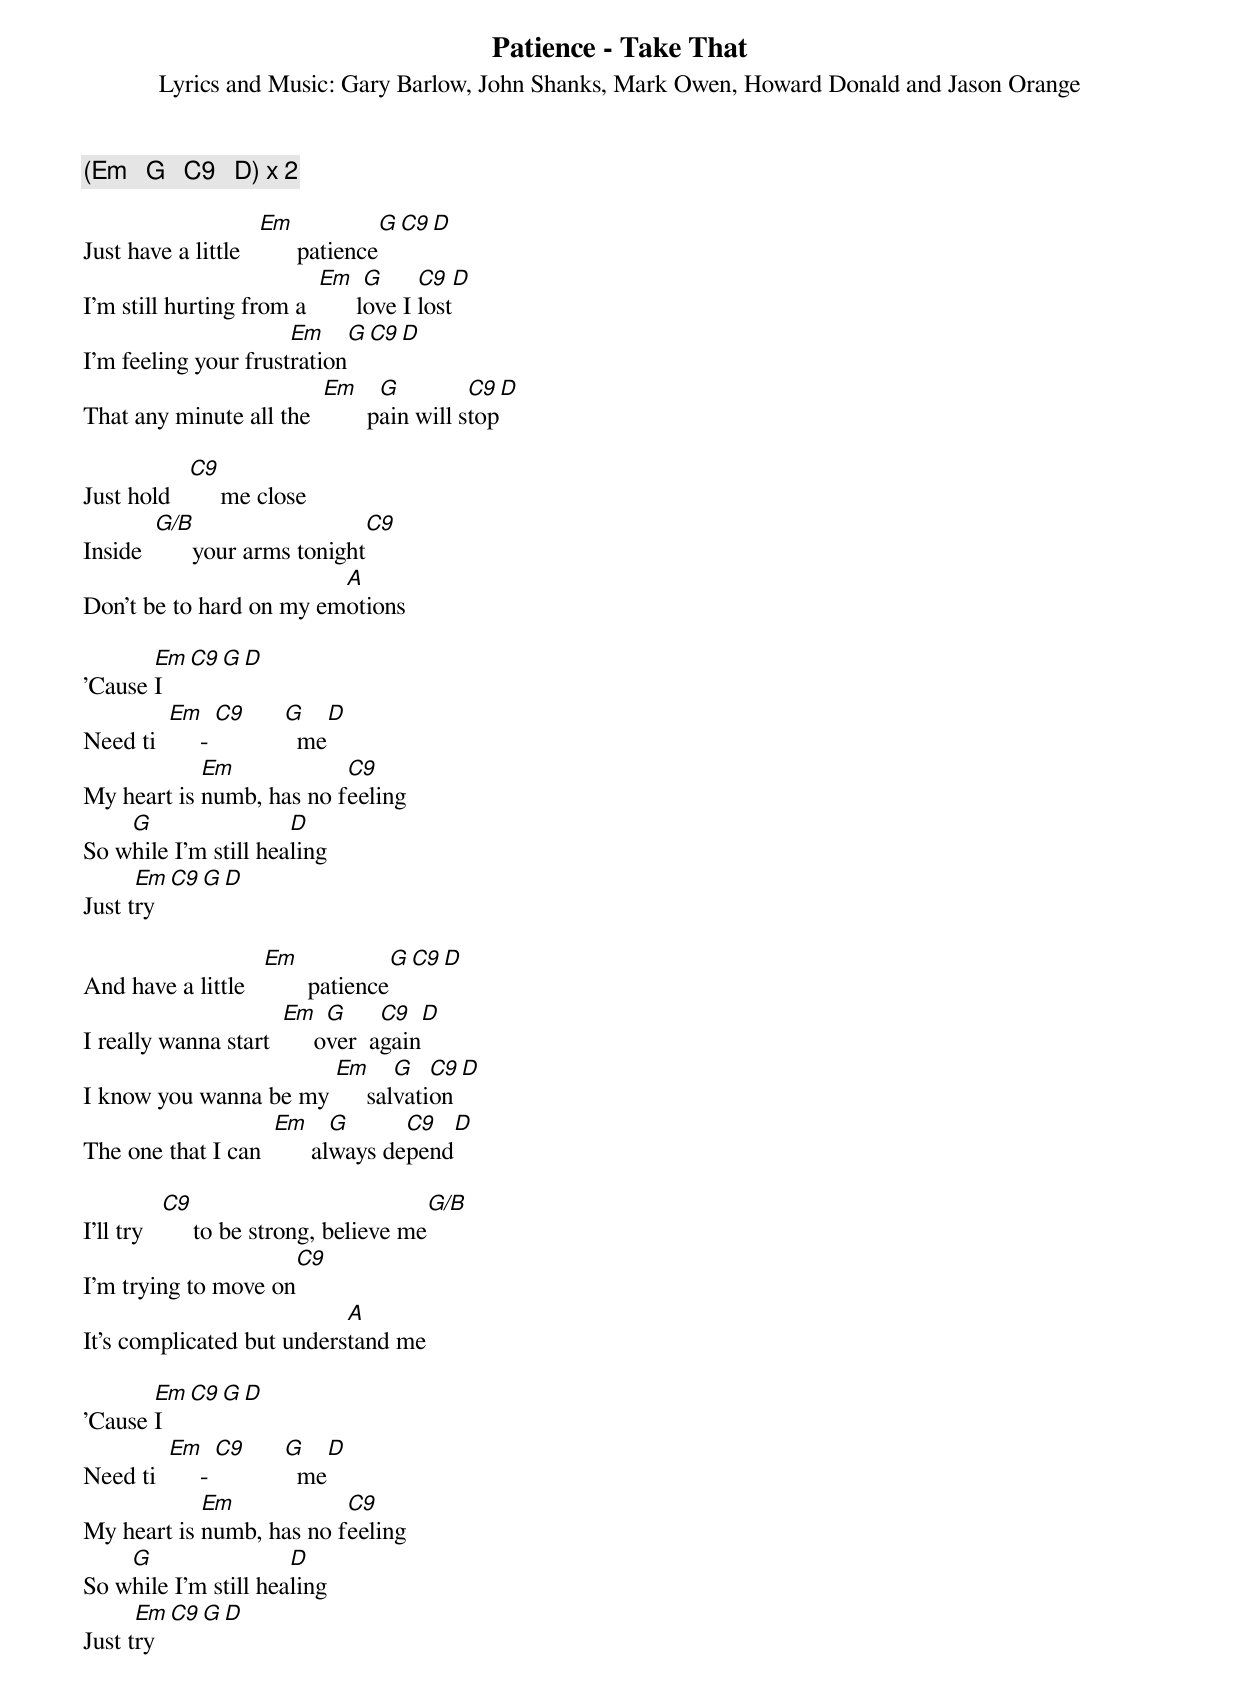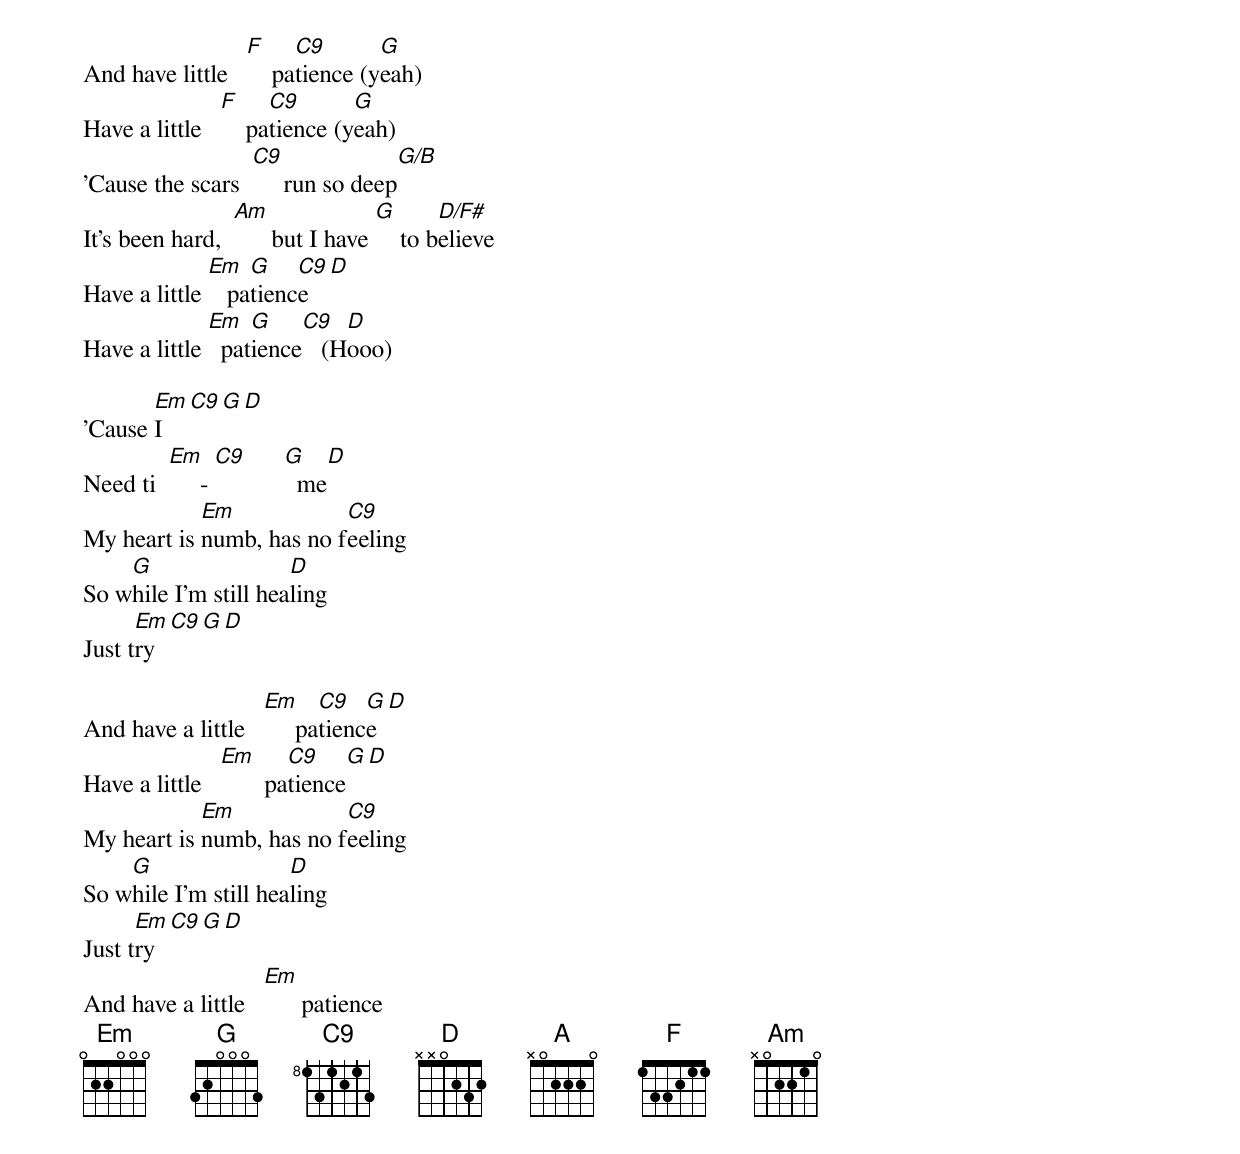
Patience - Take That
Lyrics and Music: Gary Barlow, John Shanks, Mark Owen, Howard Donald and Jason Orange

(Em   G   C9   D) x 2

                     Em            G    C9    D
Just have a little         patience
                          Em     G     C9     D
I'm still hurting from a        love I lost
                      Em    G    C9    D
I'm feeling your frustration
                         Em      G         C9     D
That any minute all the         pain will stop

            C9
Just hold        me close
        G/B                      C9
Inside        your arms tonight
                         A
Don't be to hard on my emotions

       Em     C9     G    D
'Cause I
         Em     C9    G      D
Need ti       -         me
            Em            C9
My heart is numb, has no feeling
    G                 D
So while I'm still healing
      Em     C9     G    D
Just try

                    Em             G    C9     D
And have a little          patience
                      Em    G     C9     D
I really wanna start       over  again
                       Em      G   C9    D
I know you wanna be my      salvation
                    Em      G      C9    D
The one that I can        always depend

           C9                               G/B
I'll try        to be strong, believe me
                        C9
I'm trying to move on
                           A
It's complicated but understand me

       Em     C9     G    D
'Cause I
         Em     C9    G      D
Need ti       -         me
            Em            C9
My heart is numb, has no feeling
    G                 D
So while I'm still healing
      Em     C9     G    D
Just try

                  F     C9       G
And have little       patience (yeah)
                F     C9       G
Have a little       patience (yeah)
                  C9                G/B
'Cause the scars       run so deep
                 Am               G       D/F#
It's been hard,        but I have     to believe
              Em   G    C9   D
Have a little    patience
              Em   G    C9   D
Have a little   patience   (Hooo)

       Em     C9     G    D
'Cause I
         Em     C9    G      D
Need ti       -         me
            Em            C9
My heart is numb, has no feeling
    G                 D
So while I'm still healing
      Em     C9     G    D
Just try

                    Em     C9   G    D
And have a little        patience
                Em       C9    G    D
Have a little          patience
            Em            C9
My heart is numb, has no feeling
    G                 D
So while I'm still healing
      Em     C9     G    D
Just try
                    Em
And have a little         patience
